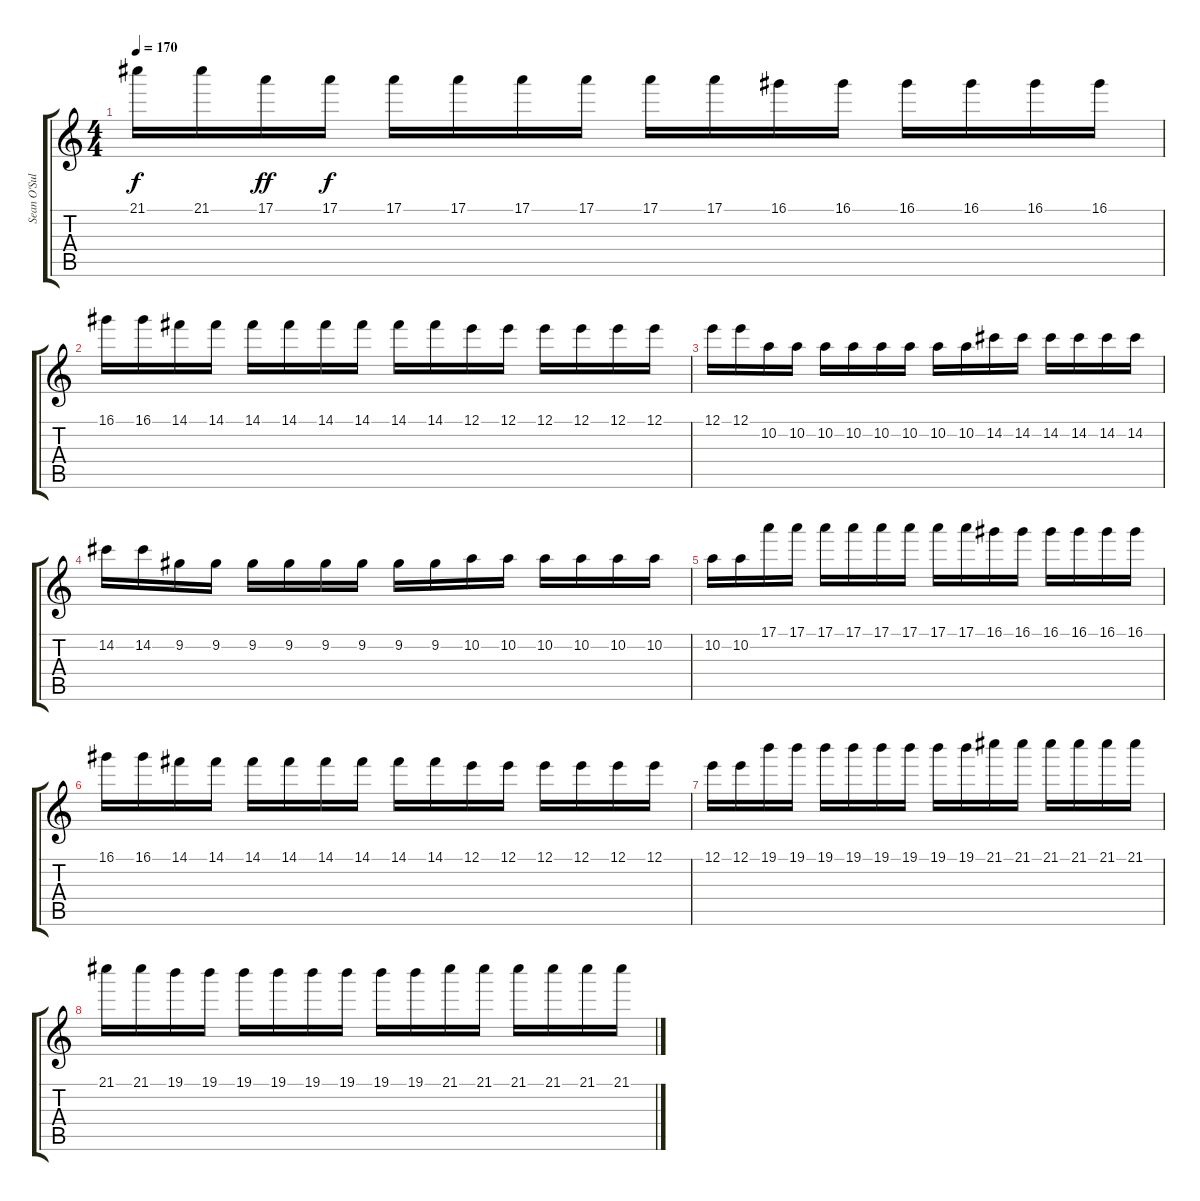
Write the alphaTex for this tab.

\track ("Sean O'Sullivan" "Sean O'Sul") {instrument distortionguitar}
\staff {score tabs}
\tuning (E4 B3 G3 D3 A2 D2) {hide}
\ts (4 4)
\tempo 170
\clef g2
\ks c
21.1.16{dy f} 21.1.16 17.1.16{dy ff} 17.1.16{dy f} 17.1.16 17.1.16 17.1.16 17.1.16 17.1.16 17.1.16 16.1.16 16.1.16 16.1.16 16.1.16 16.1.16 16.1.16 |
16.1.16 16.1.16 14.1.16 14.1.16 14.1.16 14.1.16 14.1.16 14.1.16 14.1.16 14.1.16 12.1.16 12.1.16 12.1.16 12.1.16 12.1.16 12.1.16 |
12.1.16 12.1.16 10.2.16 10.2.16 10.2.16 10.2.16 10.2.16 10.2.16 10.2.16 10.2.16 14.2.16 14.2.16 14.2.16 14.2.16 14.2.16 14.2.16 |
14.2.16 14.2.16 9.2.16 9.2.16 9.2.16 9.2.16 9.2.16 9.2.16 9.2.16 9.2.16 10.2.16 10.2.16 10.2.16 10.2.16 10.2.16 10.2.16 |
10.2.16 10.2.16 17.1.16 17.1.16 17.1.16 17.1.16 17.1.16 17.1.16 17.1.16 17.1.16 16.1.16 16.1.16 16.1.16 16.1.16 16.1.16 16.1.16 |
16.1.16 16.1.16 14.1.16 14.1.16 14.1.16 14.1.16 14.1.16 14.1.16 14.1.16 14.1.16 12.1.16 12.1.16 12.1.16 12.1.16 12.1.16 12.1.16 |
12.1.16 12.1.16 19.1.16 19.1.16 19.1.16 19.1.16 19.1.16 19.1.16 19.1.16 19.1.16 21.1.16 21.1.16 21.1.16 21.1.16 21.1.16 21.1.16 |
21.1.16 21.1.16 19.1.16 19.1.16 19.1.16 19.1.16 19.1.16 19.1.16 19.1.16 19.1.16 21.1.16 21.1.16 21.1.16 21.1.16 21.1.16 21.1.16
